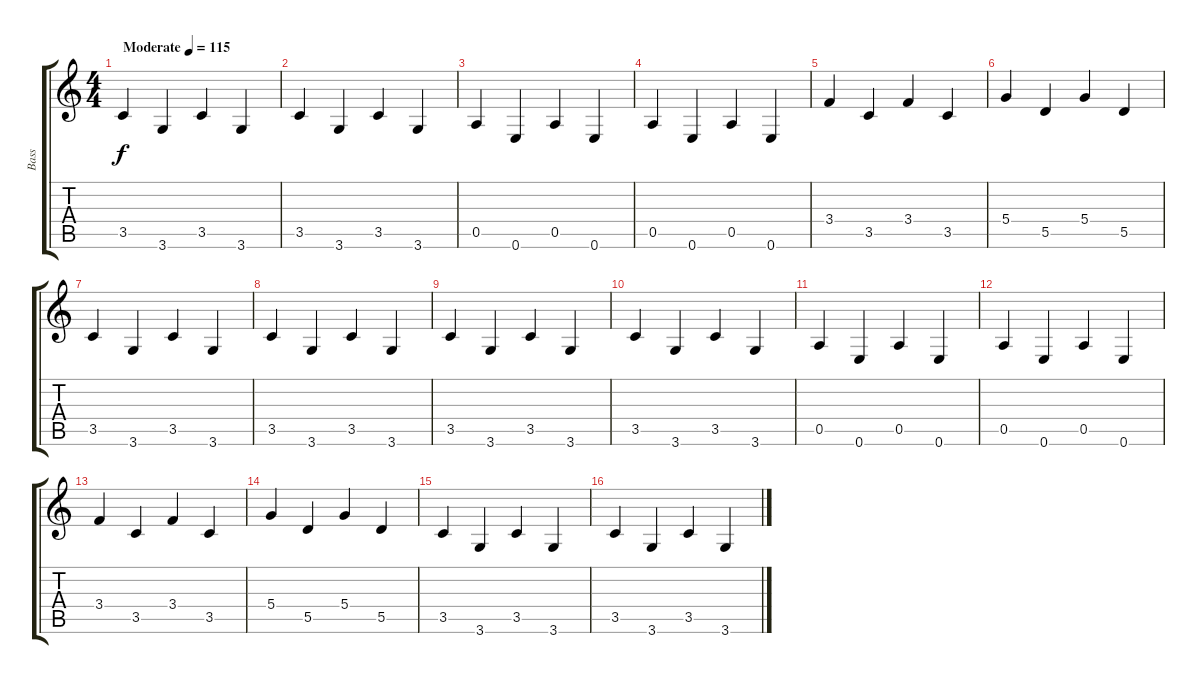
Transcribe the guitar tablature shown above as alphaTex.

\track ("Bass" "Bass") {instrument electricbassfinger}
\staff {score tabs}
\tuning (E4 B3 G3 D3 A2 E2) {hide}
\ts (4 4)
\tempo (115 "Moderate")
\clef g2
\ks c
3.5.4{dy f instrument electricbassfinger} 3.6.4 3.5.4 3.6.4 |
3.5.4 3.6.4 3.5.4 3.6.4 |
0.5.4 0.6.4 0.5.4 0.6.4 |
0.5.4 0.6.4 0.5.4 0.6.4 |
3.4.4 3.5.4 3.4.4 3.5.4 |
5.4.4 5.5.4 5.4.4 5.5.4 |
3.5.4 3.6.4 3.5.4 3.6.4 |
3.5.4 3.6.4 3.5.4 3.6.4 |
3.5.4 3.6.4 3.5.4 3.6.4 |
3.5.4 3.6.4 3.5.4 3.6.4 |
0.5.4 0.6.4 0.5.4 0.6.4 |
0.5.4 0.6.4 0.5.4 0.6.4 |
3.4.4 3.5.4 3.4.4 3.5.4 |
5.4.4 5.5.4 5.4.4 5.5.4 |
3.5.4 3.6.4 3.5.4 3.6.4 |
3.5.4 3.6.4 3.5.4 3.6.4
